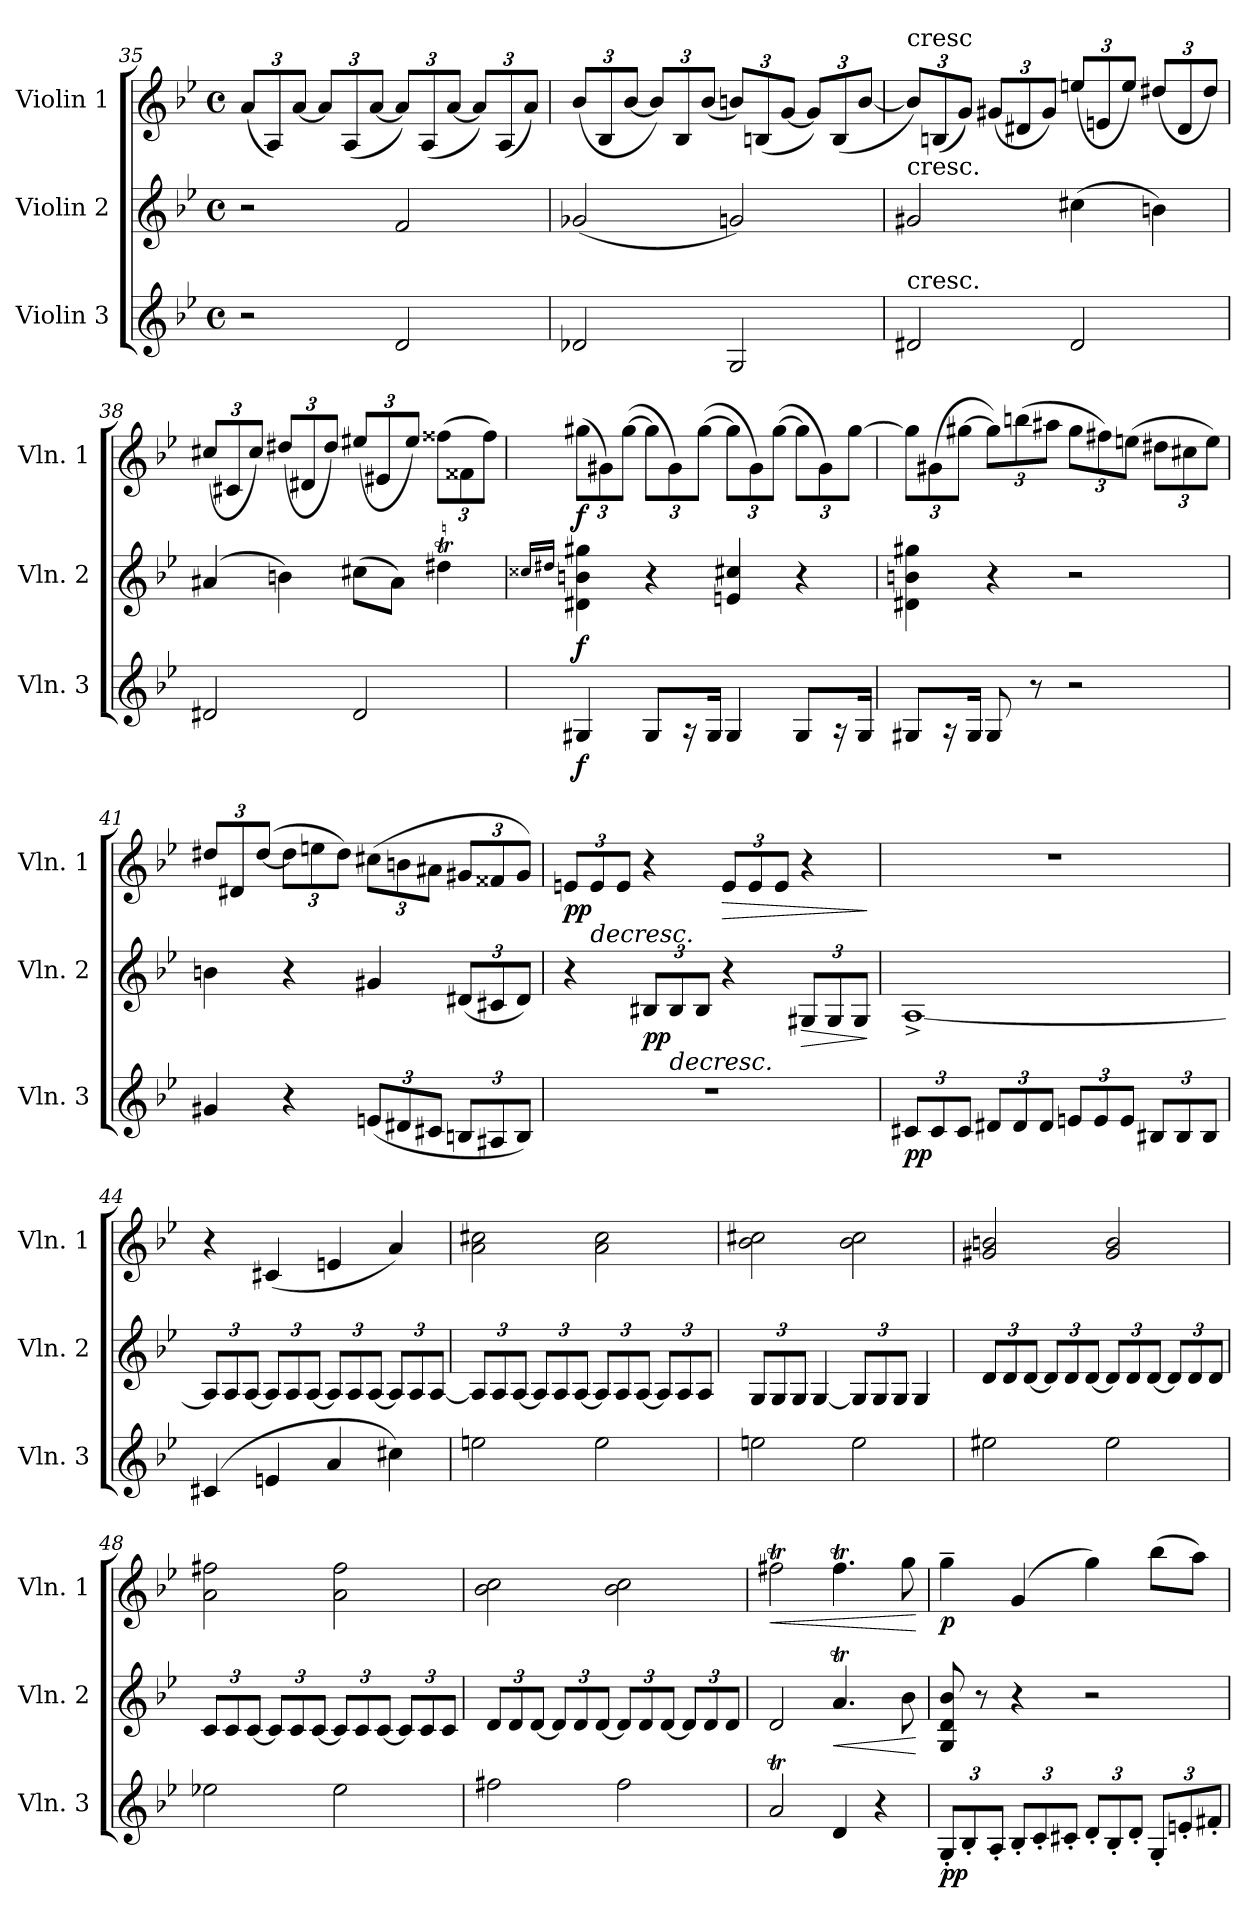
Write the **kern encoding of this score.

**kern	**dynam	**kern	**dynam	**kern	**dynam
*part3	*part3	*part2	*part2	*part1	*part1
*staff3	*staff3	*staff2	*staff2	*staff1	*staff1
*I"Violin 3	*	*I"Violin 2	*	*I"Violin 1	*
*I'Vln. 3	*	*I'Vln. 2	*	*I'Vln. 1	*
*clefG2	*	*clefG2	*	*clefG2	*
*k[b-e-]	*	*k[b-e-]	*	*k[b-e-]	*
*M4/4	*	*M4/4	*	*M4/4	*
*met(c)	*	*met(c)	*	*met(c)	*
*	*	*	*	*Xbrackettup	*
=35	=35	=35	=35	=35	=35
2r	.	2r	.	(<12a/L	.
.	.	.	.	12A/)	.
.	.	.	.	[12a/J	.
.	.	.	.	12a/L]	.
.	.	.	.	(<12A/	.
.	.	.	.	[12a/J	.
2d/	.	2f/	.	12a/L])	.
.	.	.	.	(<12A/	.
.	.	.	.	[12a/J	.
.	.	.	.	12a/L])	.
.	.	.	.	(<12A/	.
.	.	.	.	12a/J)	.
!!LO:LB:g=z
=36	=36	=36	=36	=36	=36
2d-X/	.	(<2g-X/	.	(<12b-/L	.
.	.	.	.	12B-/	.
.	.	.	.	[12b-/J	.
.	.	.	.	12b-/L])	.
.	.	.	.	12B-/	.
.	.	.	.	(<12b-/J	.
2G/	.	2gn/)	.	12bn/L)	.
.	.	.	.	(<12Bn/	.
.	.	.	.	[12g/J	.
.	.	.	.	12g/L])	.
.	.	.	.	(<12B/	.
.	.	.	.	[12b/J	.
=37	=37	=37	=37	=37	=37
!	!	!	!	!LO:TX:a:t=cresc	!
!	!	!LO:TX:a:t=cresc.	!	!	!
!LO:TX:a:t=cresc.	!	!	!	!	!
2d#X/	.	2g#X/	.	12b/L])	.
.	.	.	.	(<12Bn/	.
.	.	.	.	12g/J)	.
.	.	.	.	(<12g#X/L	.
.	.	.	.	12d#X/	.
.	.	.	.	12g#/J)	.
2d#/	.	(>4cc#X\	.	(<12een/L	.
.	.	.	.	12en/	.
.	.	.	.	12ee/J)	.
.	.	4bn\)	.	(<12dd#X/L	.
.	.	.	.	12d#/	.
.	.	.	.	12dd#/J)	.
!!LO:LB:g=z
=38	=38	=38	=38	=38	=38
2d#X/	.	(>4a#X/	.	(<12cc#X/L	.
.	.	.	.	12c#X/	.
.	.	.	.	12cc#/J)	.
.	.	4bn\)	.	(<12dd#X/L	.
.	.	.	.	12d#X/	.
.	.	.	.	12dd#/J)	.
2d#/	.	(>8cc#X\L	.	(<12ee#X/L	.
.	.	.	.	12e#X/	.
.	.	8a#\J)	.	.	.
.	.	.	.	12ee#/J)	.
.	.	4dd#Xt\	.	(>12ff##X\L	.
.	.	.	.	12f##X\	.
.	.	.	.	12ff##\J)	.
=39	=39	=39	=39	=39	=39
.	.	16qcc##X/LL	.	.	.
.	.	16qdd#X/JJ	.	.	.
!	!LO:DY:b	!	!LO:DY:b	!	!LO:DY:b
4G#X/	f	4d#X\ 4bn\ 4gg#X\	f	(>12gg#X\L	f
.	.	.	.	12g#X\)	.
.	.	.	.	(>[12gg#\J	.
8G#/L	.	4r	.	12gg#\L]	.
.	.	.	.	12g#\)	.
16rA	.	.	.	.	.
.	.	.	.	(>[12gg#\J	.
16G#/Jk	.	.	.	.	.
4G#/	.	4en/ 4cc#X/	.	12gg#\L]	.
.	.	.	.	12g#\)	.
.	.	.	.	(>[12gg#\J	.
8G#/L	.	4r	.	12gg#\L]	.
.	.	.	.	12g#\)	.
16rA	.	.	.	.	.
.	.	.	.	[12gg#\J	.
16G#/Jk	.	.	.	.	.
!!LO:PB:g=z
=40	=40	=40	=40	=40	=40
8G#X/L	.	4d#X\ 4bn\ 4gg#X\	.	12gg#\L]	.
.	.	.	.	(>12g#X\	.
16rA	.	.	.	.	.
.	.	.	.	[12gg#X\J	.
16G#/Jk	.	.	.	.	.
8G#/	.	4r	.	12gg#\L])	.
.	.	.	.	(>12bbn\	.
8r	.	.	.	.	.
.	.	.	.	12aa#X\J	.
2r	.	2r	.	12gg#\L	.
.	.	.	.	12ff#X\)	.
.	.	.	.	(>12een\J	.
.	.	.	.	12dd#X\L	.
.	.	.	.	12cc#X\	.
.	.	.	.	12ee\J)	.
=41	=41	=41	=41	=41	=41
4g#X/	.	4bn\	.	12dd#X/L	.
.	.	.	.	12d#X/	.
.	.	.	.	(>[12dd#/J	.
4r	.	4r	.	12dd#\L]	.
.	.	.	.	12een\	.
.	.	.	.	12dd#\J)	.
*Xbrackettup	*	*	*	*	*
(<12en/L	.	4g#X/	.	(>12cc#X\L	.
12d#X/	.	.	.	12bn\	.
12c#X/J	.	.	.	12a#X\J	.
*	*	*Xbrackettup	*	*	*
12Bn/L	.	(<12d#X/L	.	12g#X/L	.
12A#X/	.	12c#X/	.	12f##X/	.
12B/J)	.	12d#/J)	.	12g#/J)	.
!!LO:PB:g=z
=42	=42	=42	=42	=42	=42
!	!	!	!	!	!LO:DY:b
1r	.	4r	.	12en/L	pp
!	!	!	!	!	!LO:HP:b
.	.	.	.	12e/	>
.	.	.	.	12e/J	.
!	!	!	!LO:DY:b	!	!
.	.	12B#X/L	pp	4r	.
!	!	!	!LO:HP:b	!	!
.	.	12B#/	>	.	.
.	.	12B#/J	.	.	.
!	!	!	!	!	!LO:HP:b
.	.	4r	.	12e/L	>
.	.	.	.	12e/	.
.	.	.	.	12e/J	.
!	!	!	!LO:HP:b	!	!
.	.	12G#X/L	>	4r	.
.	.	12G#/	.	.	.
.	.	12G#/J	.	.	.
.	.	.	] ]	.	] ]
=43	=43	=43	=43	=43	=43
!	!LO:DY:b	!	!	!	!
12c#X/L	pp	[1A^	.	1r	.
12c#/	.	.	.	.	.
12c#/J	.	.	.	.	.
12d#X/L	.	.	.	.	.
12d#/	.	.	.	.	.
12d#/J	.	.	.	.	.
12en/L	.	.	.	.	.
12e/	.	.	.	.	.
12e/J	.	.	.	.	.
12B#X/L	.	.	.	.	.
12B#/	.	.	.	.	.
12B#/J	.	.	.	.	.
!!LO:PB:g=z
=44	=44	=44	=44	=44	=44
(>4c#X/	.	12A/L]	.	4r	.
.	.	12A/	.	.	.
.	.	[12A/J	.	.	.
4en/	.	12A/L]	.	(<4c#X/	.
.	.	12A/	.	.	.
.	.	[12A/J	.	.	.
4a/	.	12A/L]	.	4en/	.
.	.	12A/	.	.	.
.	.	[12A/J	.	.	.
4cc#X\)	.	12A/L]	.	4a/)	.
.	.	12A/	.	.	.
.	.	[12A/J	.	.	.
=45	=45	=45	=45	=45	=45
2een\	.	12A/L]	.	2a\ 2cc#X\	.
.	.	12A/	.	.	.
.	.	[12A/J	.	.	.
.	.	12A/L]	.	.	.
.	.	12A/	.	.	.
.	.	[12A/J	.	.	.
2ee\	.	12A/L]	.	2a\ 2cc#\	.
.	.	12A/	.	.	.
.	.	[12A/J	.	.	.
.	.	12A/L]	.	.	.
.	.	12A/	.	.	.
.	.	12A/J	.	.	.
!!LO:LB:g=z
=46	=46	=46	=46	=46	=46
2een\	.	12G/L	.	2b-\ 2cc#X\	.
.	.	12G/	.	.	.
.	.	12G/J	.	.	.
.	.	[4G/	.	.	.
2ee\	.	12G/L]	.	2b-\ 2cc#\	.
.	.	12G/	.	.	.
.	.	12G/J	.	.	.
.	.	4G/	.	.	.
=47	=47	=47	=47	=47	=47
2ee#X\	.	12d/L	.	2g#X/ 2bn/	.
.	.	12d/	.	.	.
.	.	[12d/J	.	.	.
.	.	12d/L]	.	.	.
.	.	12d/	.	.	.
.	.	[12d/J	.	.	.
2ee#\	.	12d/L]	.	2g#/ 2b/	.
.	.	12d/	.	.	.
.	.	[12d/J	.	.	.
.	.	12d/L]	.	.	.
.	.	12d/	.	.	.
.	.	12d/J	.	.	.
=48	=48	=48	=48	=48	=48
2ee-X\	.	12c/L	.	2a\ 2ff#X\	.
.	.	12c/	.	.	.
.	.	[12c/J	.	.	.
.	.	12c/L]	.	.	.
.	.	12c/	.	.	.
.	.	[12c/J	.	.	.
2ee-\	.	12c/L]	.	2a\ 2ff#\	.
.	.	12c/	.	.	.
.	.	[12c/J	.	.	.
.	.	12c/L]	.	.	.
.	.	12c/	.	.	.
.	.	12c/J	.	.	.
!!LO:PB:g=z
=49	=49	=49	=49	=49	=49
2ff#X\	.	12d/L	.	2b-\ 2cc\	.
.	.	12d/	.	.	.
.	.	[12d/J	.	.	.
.	.	12d/L]	.	.	.
.	.	12d/	.	.	.
.	.	[12d/J	.	.	.
2ff#\	.	12d/L]	.	2b-\ 2cc\	.
.	.	12d/	.	.	.
.	.	[12d/J	.	.	.
.	.	12d/L]	.	.	.
.	.	12d/	.	.	.
.	.	12d/J	.	.	.
=50	=50	=50	=50	=50	=50
!	!	!	!	!	!LO:HP:b
2at/	.	2d/	.	2ff#Xt\	<
!	!	!	!LO:HP:b	!	!
4d/	.	4.at/	<	4.ff#t\	.
4r	.	.	.	.	.
.	.	8b-\	.	8gg\	.
.	.	.	[	.	[
=51	=51	=51	=51	=51	=51
!	!LO:DY:b	!	!	!	!LO:DY:b
12G'/L	pp	8G/ 8d/ 8b-/	.	4gg~\	p
12B-'/	.	.	.	.	.
.	.	8r	.	.	.
12A'/J	.	.	.	.	.
12B-'/L	.	4r	.	(>4g/	.
12c'/	.	.	.	.	.
12c#X'/J	.	.	.	.	.
12d'/L	.	2r	.	4gg\)	.
12B-'/	.	.	.	.	.
12d'/J	.	.	.	.	.
12G'/L	.	.	.	(>8bb-\L	.
12en'/	.	.	.	.	.
.	.	.	.	8aa\J)	.
12f#X'/J	.	.	.	.	.
=	=	=	=	=	=
*-	*-	*-	*-	*-	*-
